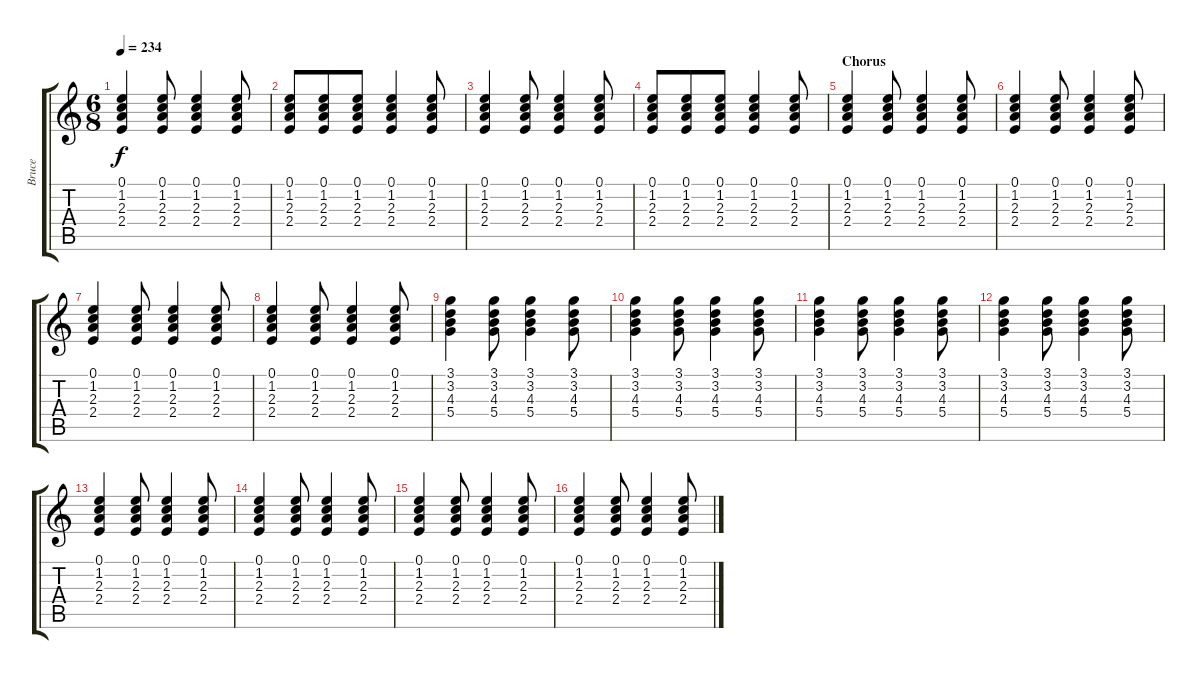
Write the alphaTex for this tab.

\track ("Bruce" "Bruce") {instrument acousticguitarsteel}
\staff {score tabs}
\tuning (E4 B3 G3 D3 A2 E2) {hide}
\ts (6 8)
\tempo 234
\clef g2
\ks c
(0.1 1.2 2.3 2.4).4{dy f} (0.1 1.2 2.3 2.4).8 (0.1 1.2 2.3 2.4).4 (0.1 1.2 2.3 2.4).8 |
(0.1 1.2 2.3 2.4).8 (0.1 1.2 2.3 2.4).8 (0.1 1.2 2.3 2.4).8 (0.1 1.2 2.3 2.4).4 (0.1 1.2 2.3 2.4).8 |
(0.1 1.2 2.3 2.4).4 (0.1 1.2 2.3 2.4).8 (0.1 1.2 2.3 2.4).4 (0.1 1.2 2.3 2.4).8 |
(0.1 1.2 2.3 2.4).8 (0.1 1.2 2.3 2.4).8 (0.1 1.2 2.3 2.4).8 (0.1 1.2 2.3 2.4).4 (0.1 1.2 2.3 2.4).8 |
\section ("" "Chorus")
(0.1 1.2 2.3 2.4).4 (0.1 1.2 2.3 2.4).8 (0.1 1.2 2.3 2.4).4 (0.1 1.2 2.3 2.4).8 |
(0.1 1.2 2.3 2.4).4 (0.1 1.2 2.3 2.4).8 (0.1 1.2 2.3 2.4).4 (0.1 1.2 2.3 2.4).8 |
(0.1 1.2 2.3 2.4).4 (0.1 1.2 2.3 2.4).8 (0.1 1.2 2.3 2.4).4 (0.1 1.2 2.3 2.4).8 |
(0.1 1.2 2.3 2.4).4 (0.1 1.2 2.3 2.4).8 (0.1 1.2 2.3 2.4).4 (0.1 1.2 2.3 2.4).8 |
(3.1 3.2 4.3 5.4).4 (3.1 3.2 4.3 5.4).8 (3.1 3.2 4.3 5.4).4 (3.1 3.2 4.3 5.4).8 |
(3.1 3.2 4.3 5.4).4 (3.1 3.2 4.3 5.4).8 (3.1 3.2 4.3 5.4).4 (3.1 3.2 4.3 5.4).8 |
(3.1 3.2 4.3 5.4).4 (3.1 3.2 4.3 5.4).8 (3.1 3.2 4.3 5.4).4 (3.1 3.2 4.3 5.4).8 |
(3.1 3.2 4.3 5.4).4 (3.1 3.2 4.3 5.4).8 (3.1 3.2 4.3 5.4).4 (3.1 3.2 4.3 5.4).8 |
(0.1 1.2 2.3 2.4).4 (0.1 1.2 2.3 2.4).8 (0.1 1.2 2.3 2.4).4 (0.1 1.2 2.3 2.4).8 |
(0.1 1.2 2.3 2.4).4 (0.1 1.2 2.3 2.4).8 (0.1 1.2 2.3 2.4).4 (0.1 1.2 2.3 2.4).8 |
(0.1 1.2 2.3 2.4).4 (0.1 1.2 2.3 2.4).8 (0.1 1.2 2.3 2.4).4 (0.1 1.2 2.3 2.4).8 |
(0.1 1.2 2.3 2.4).4 (0.1 1.2 2.3 2.4).8 (0.1 1.2 2.3 2.4).4 (0.1 1.2 2.3 2.4).8
